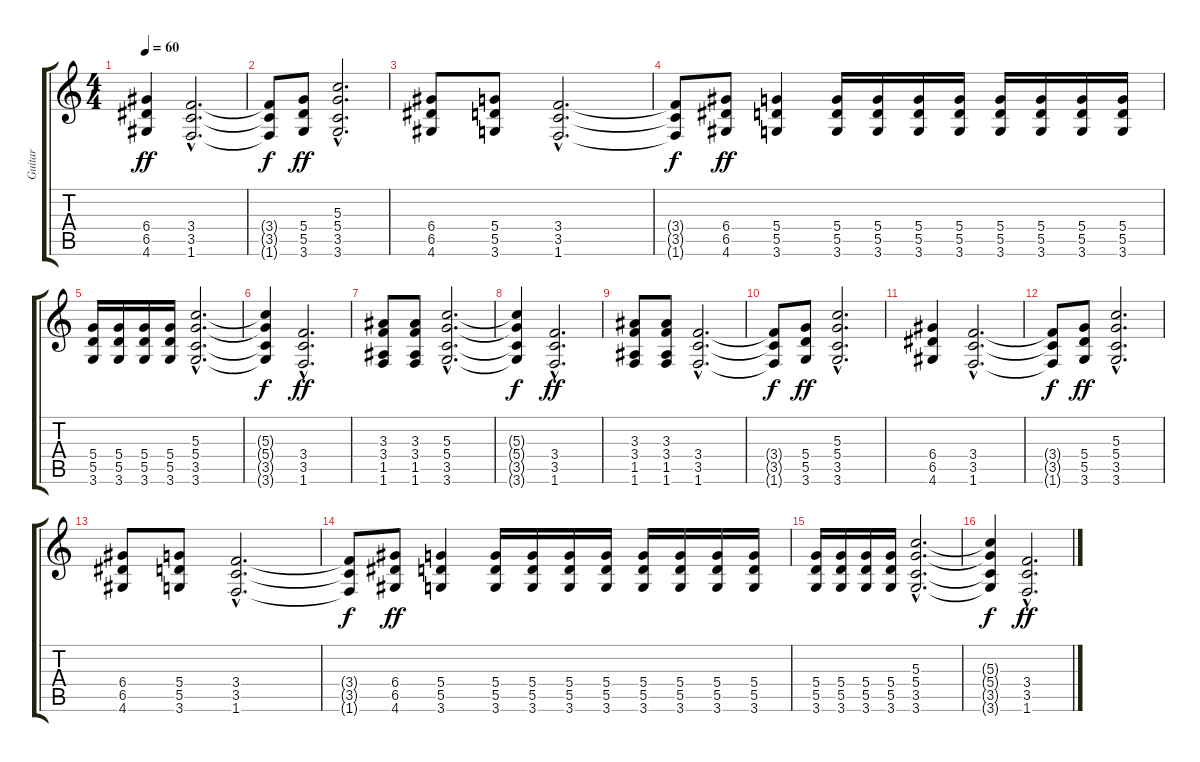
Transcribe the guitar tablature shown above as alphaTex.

\track ("Guitar" "Guitar") {instrument distortionguitar}
\staff {score tabs}
\tuning (E4 B3 G3 D3 A2 E2) {hide}
\ts (4 4)
\tempo 60
\clef g2
\ks c
(6.4 6.5 4.6).4{dy ff} (3.4{hac} 3.5{hac} 1.6{hac}).2{d} |
(3.4{t} 3.5{t} 1.6{t}).8{dy f} (5.4 5.5 3.6).8{dy ff} (5.3{hac} 5.4{hac} 3.5{hac} 3.6{hac}).2{d} |
(6.4 6.5 4.6).8 (5.4 5.5 3.6).8 (3.4{hac} 3.5{hac} 1.6{hac}).2{d} |
(3.4{t} 3.5{t} 1.6{t}).8{dy f} (6.4 6.5 4.6).8{dy ff} (5.4 5.5 3.6).4 (5.4 5.5 3.6).16 (5.4 5.5 3.6).16 (5.4 5.5 3.6).16 (5.4 5.5 3.6).16 (5.4 5.5 3.6).16 (5.4 5.5 3.6).16 (5.4 5.5 3.6).16 (5.4 5.5 3.6).16 |
(5.4 5.5 3.6).16 (5.4 5.5 3.6).16 (5.4 5.5 3.6).16 (5.4 5.5 3.6).16 (5.3{hac} 5.4{hac} 3.5{hac} 3.6{hac}).2{d} |
(5.3{t} 5.4{t} 3.5{t} 3.6{t}).4{dy f} (3.4{hac} 3.5{hac} 1.6{hac}).2{d dy ff} |
(3.3 3.4 1.5 1.6).8 (3.3 3.4 1.5 1.6).8 (5.3{hac} 5.4{hac} 3.5{hac} 3.6{hac}).2{d} |
(5.3{t} 5.4{t} 3.5{t} 3.6{t}).4{dy f} (3.4{hac} 3.5{hac} 1.6{hac}).2{d dy ff} |
(3.3 3.4 1.5 1.6).8 (3.3 3.4 1.5 1.6).8 (3.4{hac} 3.5{hac} 1.6{hac}).2{d} |
(3.4{t} 3.5{t} 1.6{t}).8{dy f} (5.4 5.5 3.6).8{dy ff} (5.3{hac} 5.4{hac} 3.5{hac} 3.6{hac}).2{d} |
(6.4 6.5 4.6).4 (3.4{hac} 3.5{hac} 1.6{hac}).2{d} |
(3.4{t} 3.5{t} 1.6{t}).8{dy f} (5.4 5.5 3.6).8{dy ff} (5.3{hac} 5.4{hac} 3.5{hac} 3.6{hac}).2{d} |
(6.4 6.5 4.6).8 (5.4 5.5 3.6).8 (3.4{hac} 3.5{hac} 1.6{hac}).2{d} |
(3.4{t} 3.5{t} 1.6{t}).8{dy f} (6.4 6.5 4.6).8{dy ff} (5.4 5.5 3.6).4 (5.4 5.5 3.6).16 (5.4 5.5 3.6).16 (5.4 5.5 3.6).16 (5.4 5.5 3.6).16 (5.4 5.5 3.6).16 (5.4 5.5 3.6).16 (5.4 5.5 3.6).16 (5.4 5.5 3.6).16 |
(5.4 5.5 3.6).16 (5.4 5.5 3.6).16 (5.4 5.5 3.6).16 (5.4 5.5 3.6).16 (5.3{hac} 5.4{hac} 3.5{hac} 3.6{hac}).2{d} |
(5.3{t} 5.4{t} 3.5{t} 3.6{t}).4{dy f} (3.4{hac} 3.5{hac} 1.6{hac}).2{d dy ff}
